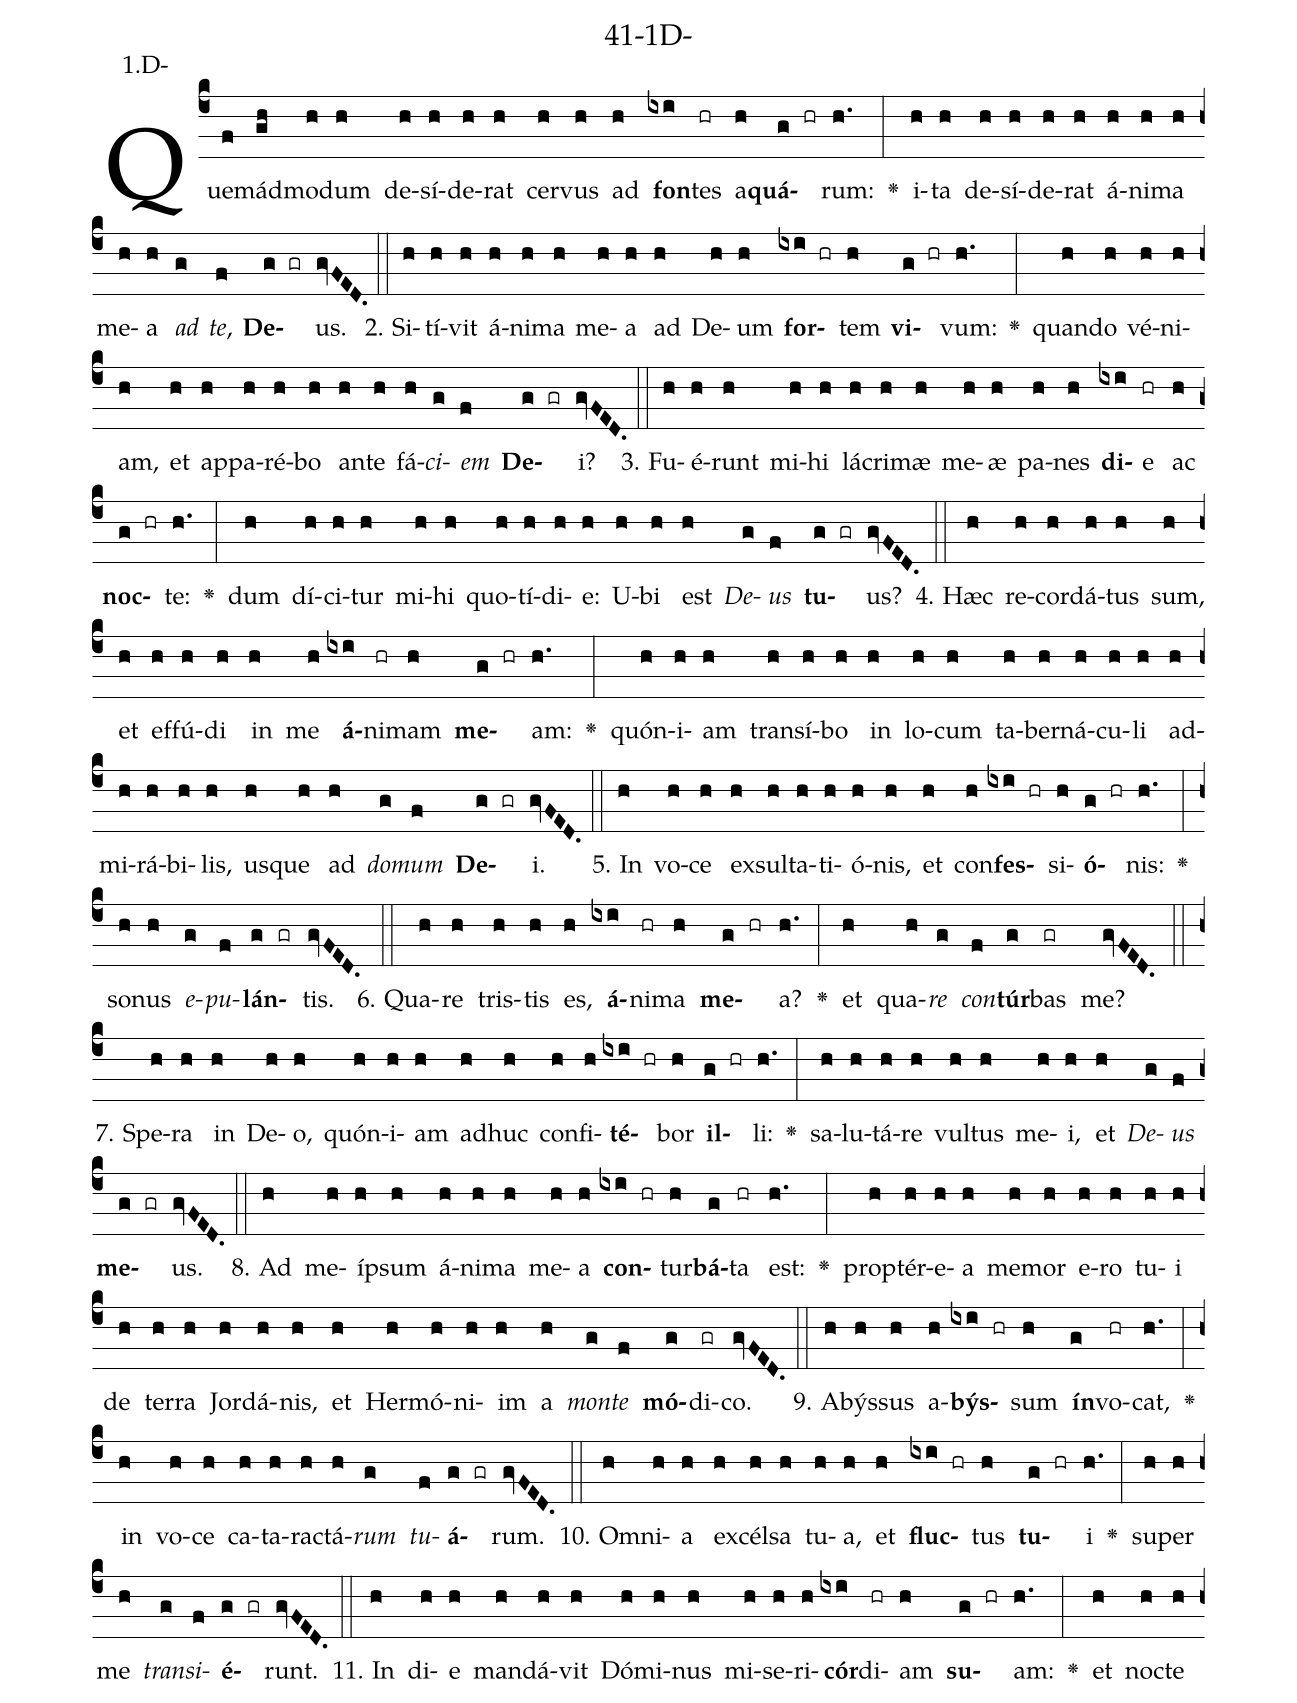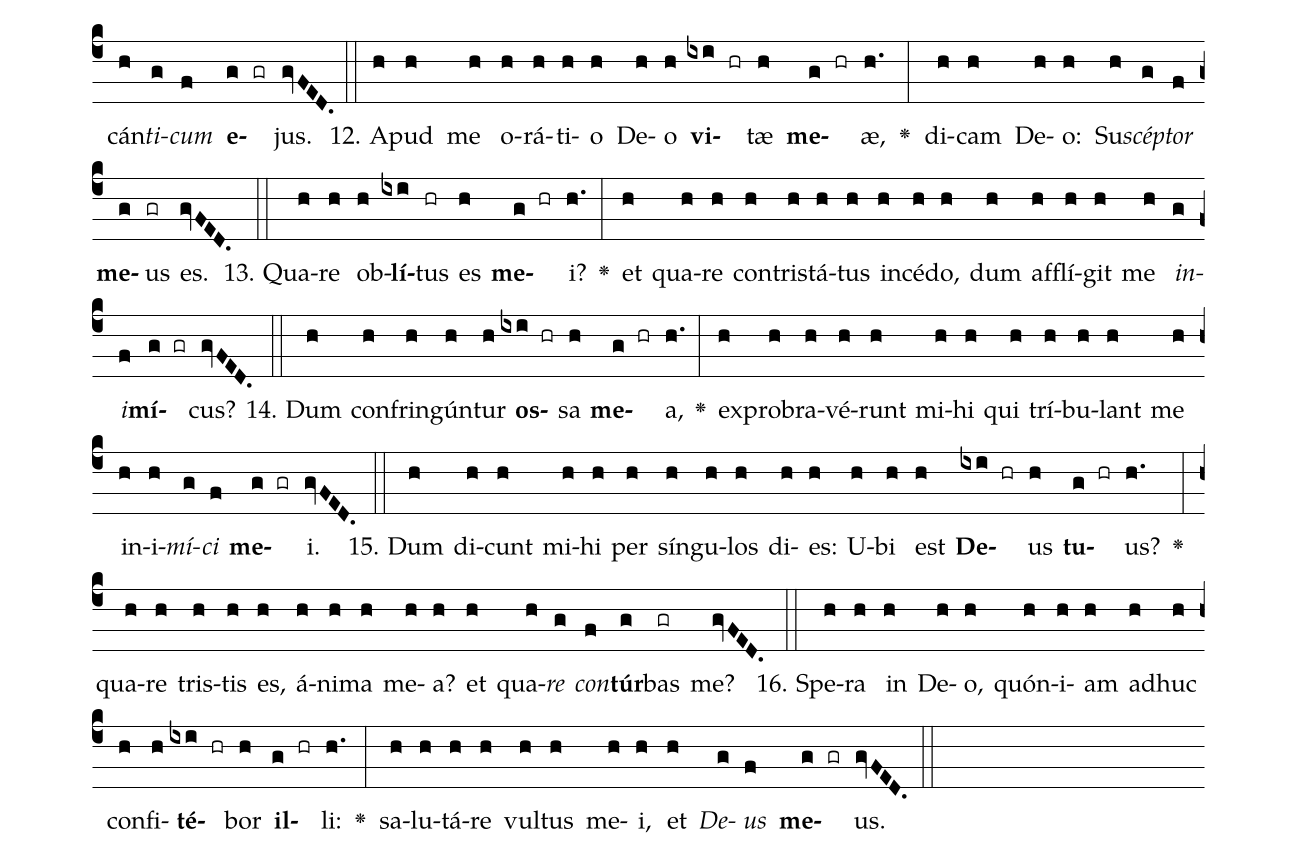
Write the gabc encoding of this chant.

name: 41-1D-;
annotation: 1.D-;
%%
(c4)Quem(f)ád(gh)mo(h)dum(h) de(h)sí(h)de(h)rat(h) cer(h)vus(h) ad(h) <b>fon</b>(ixi)tes(hr) a(h)<b>quá</b>(g hr)rum:(h.) <v>\greheightstar</v>(:) i(h)ta(h) de(h)sí(h)de(h)rat(h) á(h)ni(h)ma(h) me(h)a(h) <i>ad</i>(g) <i>te</i>,(f) <b>De</b>(g gr)us.(gvFED.) (::)
2. Si(h)tí(h)vit(h) á(h)ni(h)ma(h) me(h)a(h) ad(h) De(h)um(h) <b>for</b>(ixi hr)tem(h) <b>vi</b>(g hr)vum:(h.) <v>\greheightstar</v>(:) quan(h)do(h) vé(h)ni(h)am,(h) et(h) ap(h)pa(h)ré(h)bo(h) an(h)te(h) fá(h)<i>ci</i>(g)<i>em</i>(f) <b>De</b>(g gr)i?(gvFED.) (::)
3. Fu(h)é(h)runt(h) mi(h)hi(h) lá(h)cri(h)mæ(h) me(h)æ(h) pa(h)nes(h) <b>di</b>(ixi)e(hr) ac(h) <b>noc</b>(g hr)te:(h.) <v>\greheightstar</v>(:) dum(h) dí(h)ci(h)tur(h) mi(h)hi(h) quo(h)tí(h)di(h)e:(h) U(h)bi(h) est(h) <i>De</i>(g)<i>us</i>(f) <b>tu</b>(g gr)us?(gvFED.) (::)
4. Hæc(h) re(h)cor(h)dá(h)tus(h) sum,(h) et(h) ef(h)fú(h)di(h) in(h) me(h) <b>á</b>(ixi)ni(hr)mam(h) <b>me</b>(g hr)am:(h.) <v>\greheightstar</v>(:) quón(h)i(h)am(h) trans(h)í(h)bo(h) in(h) lo(h)cum(h) ta(h)ber(h)ná(h)cu(h)li(h) ad(h)mi(h)rá(h)bi(h)lis,(h) us(h)que(h) ad(h) <i>do</i>(g)<i>mum</i>(f) <b>De</b>(g gr)i.(gvFED.) (::)
5. In(h) vo(h)ce(h) ex(h)sul(h)ta(h)ti(h)ó(h)nis,(h) et(h) con(h)<b>fes</b>(ixi hr)si(h)<b>ó</b>(g hr)nis:(h.) <v>\greheightstar</v>(:) so(h)nus(h) <i>e</i>(g)<i>pu</i>(f)<b>lán</b>(g gr)tis.(gvFED.) (::)
6. Qua(h)re(h) tris(h)tis(h) es,(h) <b>á</b>(ixi)ni(hr)ma(h) <b>me</b>(g hr)a?(h.) <v>\greheightstar</v>(:) et(h) qua(h)<i>re</i>(g) <i>con</i>(f)<b>túr</b>(g)bas(gr) me?(gvFED.) (::)
7. Spe(h)ra(h) in(h) De(h)o,(h) quón(h)i(h)am(h) ad(h)huc(h) con(h)fi(h)<b>té</b>(ixi hr)bor(h) <b>il</b>(g hr)li:(h.) <v>\greheightstar</v>(:) sa(h)lu(h)tá(h)re(h) vul(h)tus(h) me(h)i,(h) et(h) <i>De</i>(g)<i>us</i>(f) <b>me</b>(g gr)us.(gvFED.) (::)
8. Ad(h) me(h)íp(h)sum(h) á(h)ni(h)ma(h) me(h)a(h) <b>con</b>(ixi hr)tur(h)<b>bá</b>(g)ta(hr) est:(h.) <v>\greheightstar</v>(:) prop(h)tér(h)e(h)a(h) me(h)mor(h) e(h)ro(h) tu(h)i(h) de(h) ter(h)ra(h) Jor(h)dá(h)nis,(h) et(h) Her(h)mó(h)ni(h)im(h) a(h) <i>mon</i>(g)<i>te</i>(f) <b>mó</b>(g)di(gr)co.(gvFED.) (::)
9. A(h)býs(h)sus(h) a(h)<b>býs</b>(ixi hr)sum(h) <b>ín</b>(g)vo(hr)cat,(h.) <v>\greheightstar</v>(:) in(h) vo(h)ce(h) ca(h)ta(h)rac(h)tá(h)<i>rum</i>(g) <i>tu</i>(f)<b>á</b>(g gr)rum.(gvFED.) (::)
10. Om(h)ni(h)a(h) ex(h)cél(h)sa(h) tu(h)a,(h) et(h) <b>fluc</b>(ixi hr)tus(h) <b>tu</b>(g hr)i(h.) <v>\greheightstar</v>(:) su(h)per(h) me(h) <i>trans</i>(g)<i>i</i>(f)<b>é</b>(g gr)runt.(gvFED.) (::)
11. In(h) di(h)e(h) man(h)dá(h)vit(h) Dó(h)mi(h)nus(h) mi(h)se(h)ri(h)<b>cór</b>(ixi)di(hr)am(h) <b>su</b>(g hr)am:(h.) <v>\greheightstar</v>(:) et(h) noc(h)te(h) cán(h)<i>ti</i>(g)<i>cum</i>(f) <b>e</b>(g gr)jus.(gvFED.) (::)
12. A(h)pud(h) me(h) o(h)rá(h)ti(h)o(h) De(h)o(h) <b>vi</b>(ixi hr)tæ(h) <b>me</b>(g hr)æ,(h.) <v>\greheightstar</v>(:) di(h)cam(h) De(h)o:(h) Su(h)<i>scép</i>(g)<i>tor</i>(f) <b>me</b>(g)us(gr) es.(gvFED.) (::)
13. Qua(h)re(h) ob(h)<b>lí</b>(ixi)tus(hr) es(h) <b>me</b>(g hr)i?(h.) <v>\greheightstar</v>(:) et(h) qua(h)re(h) con(h)tris(h)tá(h)tus(h) in(h)cé(h)do,(h) dum(h) af(h)flí(h)git(h) me(h) <i>in</i>(g)<i>i</i>(f)<b>mí</b>(g gr)cus?(gvFED.) (::)
14. Dum(h) con(h)frin(h)gún(h)tur(h) <b>os</b>(ixi hr)sa(h) <b>me</b>(g hr)a,(h.) <v>\greheightstar</v>(:) ex(h)pro(h)bra(h)vé(h)runt(h) mi(h)hi(h) qui(h) trí(h)bu(h)lant(h) me(h) in(h)i(h)<i>mí</i>(g)<i>ci</i>(f) <b>me</b>(g gr)i.(gvFED.) (::)
15. Dum(h) di(h)cunt(h) mi(h)hi(h) per(h) sín(h)gu(h)los(h) di(h)es:(h) U(h)bi(h) est(h) <b>De</b>(ixi hr)us(h) <b>tu</b>(g hr)us?(h.) <v>\greheightstar</v>(:) qua(h)re(h) tris(h)tis(h) es,(h) á(h)ni(h)ma(h) me(h)a?(h) et(h) qua(h)<i>re</i>(g) <i>con</i>(f)<b>túr</b>(g)bas(gr) me?(gvFED.) (::)
16. Spe(h)ra(h) in(h) De(h)o,(h) quón(h)i(h)am(h) ad(h)huc(h) con(h)fi(h)<b>té</b>(ixi hr)bor(h) <b>il</b>(g hr)li:(h.) <v>\greheightstar</v>(:) sa(h)lu(h)tá(h)re(h) vul(h)tus(h) me(h)i,(h) et(h) <i>De</i>(g)<i>us</i>(f) <b>me</b>(g gr)us.(gvFED.) (::)
